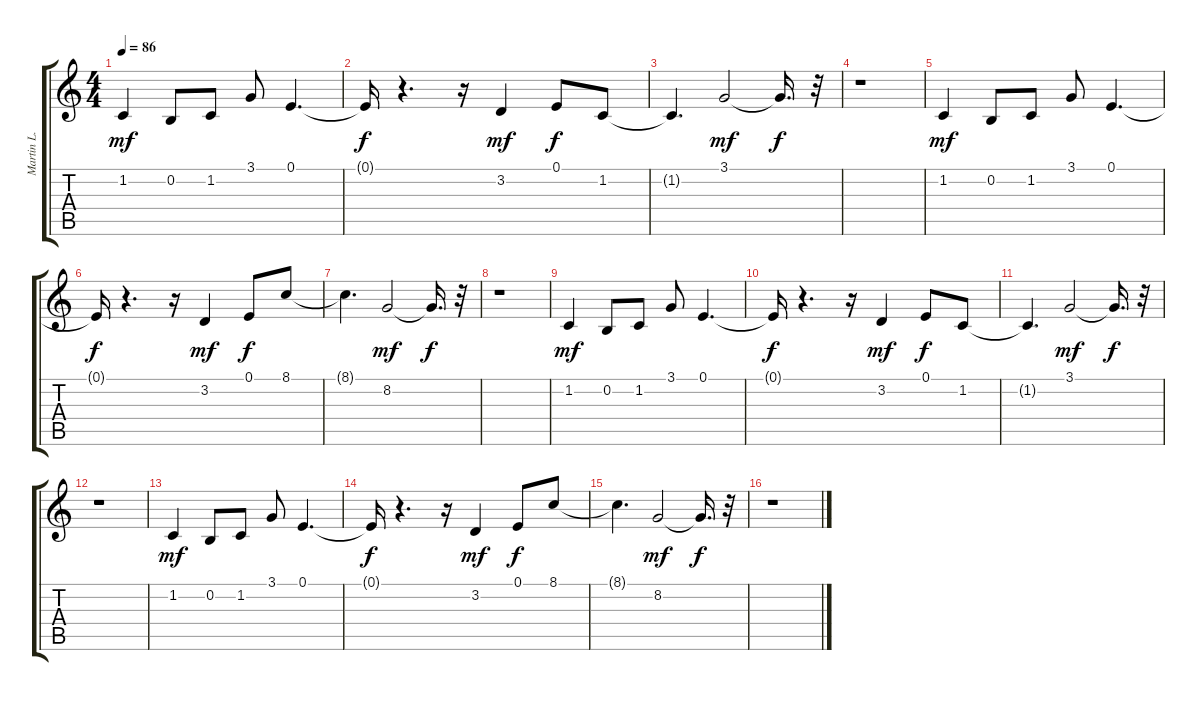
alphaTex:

\track ("Martin L. Gore - Oboe" "Martin L. ") {instrument oboe}
\staff {score tabs}
\tuning (E4 B3 G3 D3 A2 E2) {hide}
\ts (4 4)
\tempo 86
\clef g2
\ks c
1.2.4{dy mf} 0.2.8 1.2.8 3.1.8 0.1.4{d} |
0.1{t}.16{dy f} r.4{d} r.16 3.2.4{dy mf} 0.1.8{dy f} 1.2.8 |
1.2{t}.4{d} 3.1.2{dy mf} 3.1{t}.16{d dy f} r.32 |
r.1 |
1.2.4{dy mf} 0.2.8 1.2.8 3.1.8 0.1.4{d} |
0.1{t}.16{dy f} r.4{d} r.16 3.2.4{dy mf} 0.1.8{dy f} 8.1.8 |
8.1{t}.4{d} 8.2.2{dy mf} 8.2{t}.16{d dy f} r.32 |
r.1 |
1.2.4{dy mf} 0.2.8 1.2.8 3.1.8 0.1.4{d} |
0.1{t}.16{dy f} r.4{d} r.16 3.2.4{dy mf} 0.1.8{dy f} 1.2.8 |
1.2{t}.4{d} 3.1.2{dy mf} 3.1{t}.16{d dy f} r.32 |
r.1 |
1.2.4{dy mf} 0.2.8 1.2.8 3.1.8 0.1.4{d} |
0.1{t}.16{dy f} r.4{d} r.16 3.2.4{dy mf} 0.1.8{dy f} 8.1.8 |
8.1{t}.4{d} 8.2.2{dy mf} 8.2{t}.16{d dy f} r.32 |
r.1
